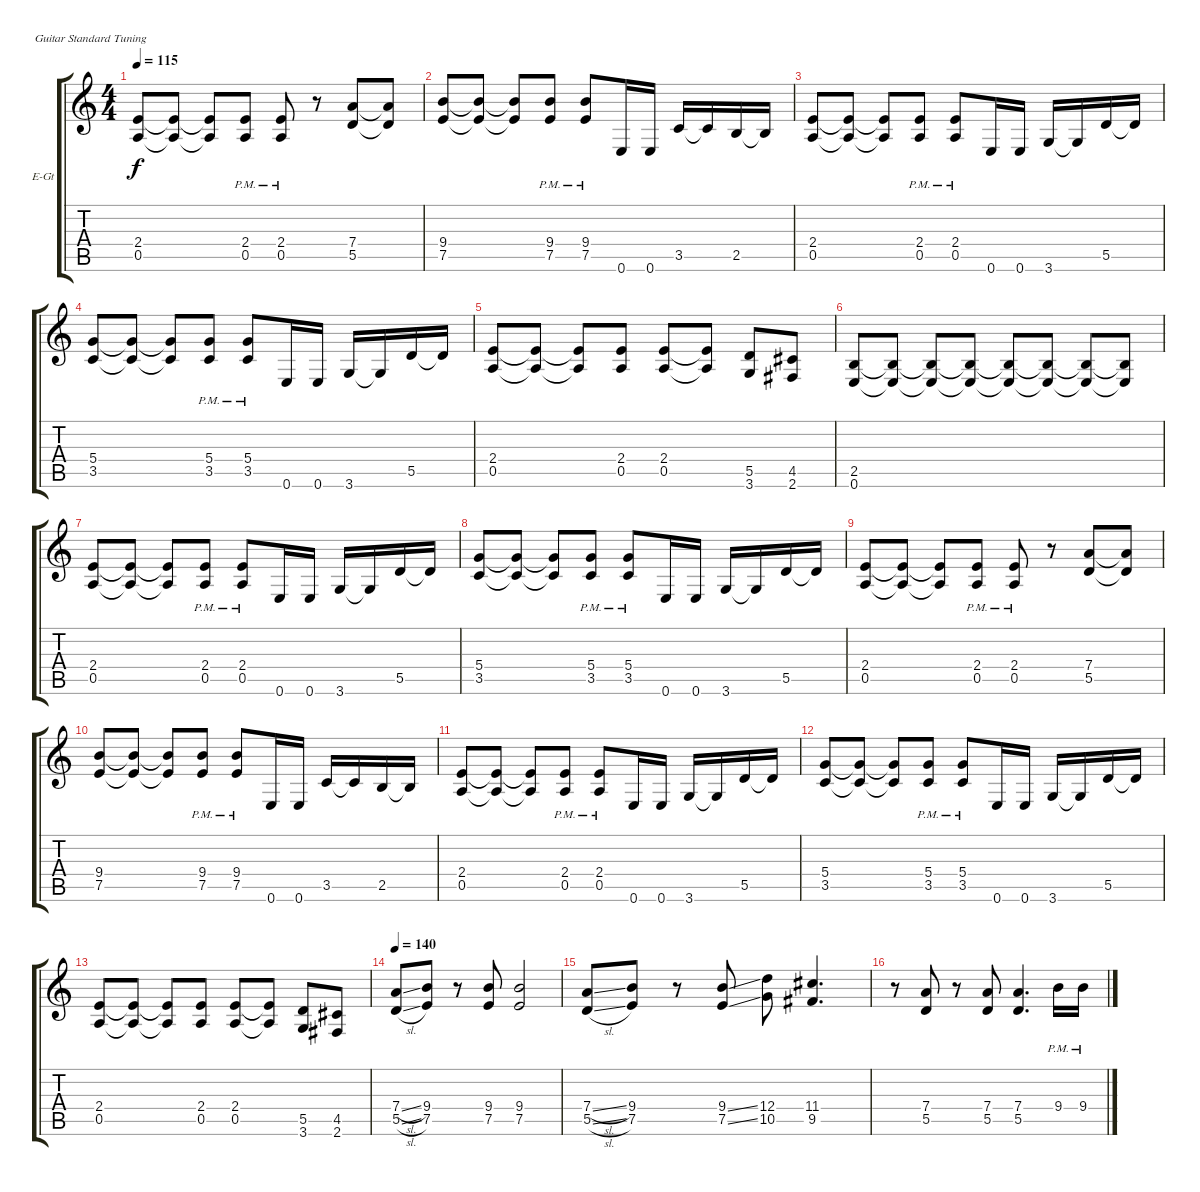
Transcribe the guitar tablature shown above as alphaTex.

\defaultSystemsLayout 4
\bracketExtendMode groupsimilarinstruments
\firstSystemTrackNameOrientation horizontal
\otherSystemsTrackNameOrientation horizontal
\track ("Electric Guitar" "E-Gt") {instrument distortionguitar}
\staff {score tabs}
\tuning (E4 B3 G3 D3 A2 E2)
\ts (4 4)
\tempo 115
\clef g2
\ks c
(0.5 2.4).8{dy f} (0.5{t} 2.4{t}).8 (0.5{t} 2.4{t}).8 (0.5{pm} 2.4{pm}).8 (0.5{pm} 2.4{pm}).8 r.8 (5.5 7.4).8 (5.5{t} 7.4{t}).8 |
(7.5 9.4).8 (7.5{t} 9.4{t}).8 (7.5{t} 9.4{t}).8 (7.5{pm} 9.4{pm}).8 (7.5{pm} 9.4{pm}).8 0.6.16 0.6.16 3.5.16 3.5{t}.16 2.5.16 2.5{t}.16 |
(0.5 2.4).8 (0.5{t} 2.4{t}).8 (0.5{t} 2.4{t}).8 (0.5{pm} 2.4{pm}).8 (0.5{pm} 2.4{pm}).8 0.6.16 0.6.16 3.6.16 3.6{t}.16 5.5.16 5.5{t}.16 |
(3.5 5.4).8 (3.5{t} 5.4{t}).8 (3.5{t} 5.4{t}).8 (3.5{pm} 5.4{pm}).8 (3.5{pm} 5.4{pm}).8 0.6.16 0.6.16 3.6.16 3.6{t}.16 5.5.16 5.5{t}.16 |
(0.5 2.4).8 (0.5{t} 2.4{t}).8 (0.5{t} 2.4{t}).8 (0.5 2.4).8 (0.5 2.4).8 (0.5{t} 2.4{t}).8 (5.5 3.6).8 (4.5 2.6).8 |
(0.6 2.5).8 (0.6{t} 2.5{t}).8 (0.6{t} 2.5{t}).8 (0.6{t} 2.5{t}).8 (0.6{t} 2.5{t}).8 (0.6{t} 2.5{t}).8 (0.6{t} 2.5{t}).8 (0.6{t} 2.5{t}).8 |
(0.5 2.4).8 (0.5{t} 2.4{t}).8 (0.5{t} 2.4{t}).8 (0.5{pm} 2.4{pm}).8 (0.5{pm} 2.4{pm}).8 0.6.16 0.6.16 3.6.16 3.6{t}.16 5.5.16 5.5{t}.16 |
(3.5 5.4).8 (3.5{t} 5.4{t}).8 (3.5{t} 5.4{t}).8 (3.5{pm} 5.4{pm}).8 (3.5{pm} 5.4{pm}).8 0.6.16 0.6.16 3.6.16 3.6{t}.16 5.5.16 5.5{t}.16 |
(0.5 2.4).8 (0.5{t} 2.4{t}).8 (0.5{t} 2.4{t}).8 (0.5{pm} 2.4{pm}).8 (0.5{pm} 2.4{pm}).8 r.8 (5.5 7.4).8 (5.5{t} 7.4{t}).8 |
(7.5 9.4).8 (7.5{t} 9.4{t}).8 (7.5{t} 9.4{t}).8 (7.5{pm} 9.4{pm}).8 (7.5{pm} 9.4{pm}).8 0.6.16 0.6.16 3.5.16 3.5{t}.16 2.5.16 2.5{t}.16 |
(0.5 2.4).8 (0.5{t} 2.4{t}).8 (0.5{t} 2.4{t}).8 (0.5{pm} 2.4{pm}).8 (0.5{pm} 2.4{pm}).8 0.6.16 0.6.16 3.6.16 3.6{t}.16 5.5.16 5.5{t}.16 |
(3.5 5.4).8 (3.5{t} 5.4{t}).8 (3.5{t} 5.4{t}).8 (3.5{pm} 5.4{pm}).8 (3.5{pm} 5.4{pm}).8 0.6.16 0.6.16 3.6.16 3.6{t}.16 5.5.16 5.5{t}.16 |
(0.5 2.4).8 (0.5{t} 2.4{t}).8 (0.5{t} 2.4{t}).8 (0.5 2.4).8 (0.5 2.4).8 (0.5{t} 2.4{t}).8 (5.5 3.6).8 (4.5 2.6).8 |
\tempo 140
(7.4{sl} 5.5{sl}).8 (9.4 7.5).8 r.8 (9.4 7.5).8 (9.4 7.5).2 |
(7.4{sl} 5.5{sl}).8 (9.4 7.5).8 r.8 (9.4{ss} 7.5{ss}).8 (12.4 10.5).8 (11.4 9.5).4{d} |
r.8 (7.4 5.5).8 r.8 (7.4 5.5).8 (7.4 5.5).4{d} 9.4{pm}.16 9.4{pm}.16
